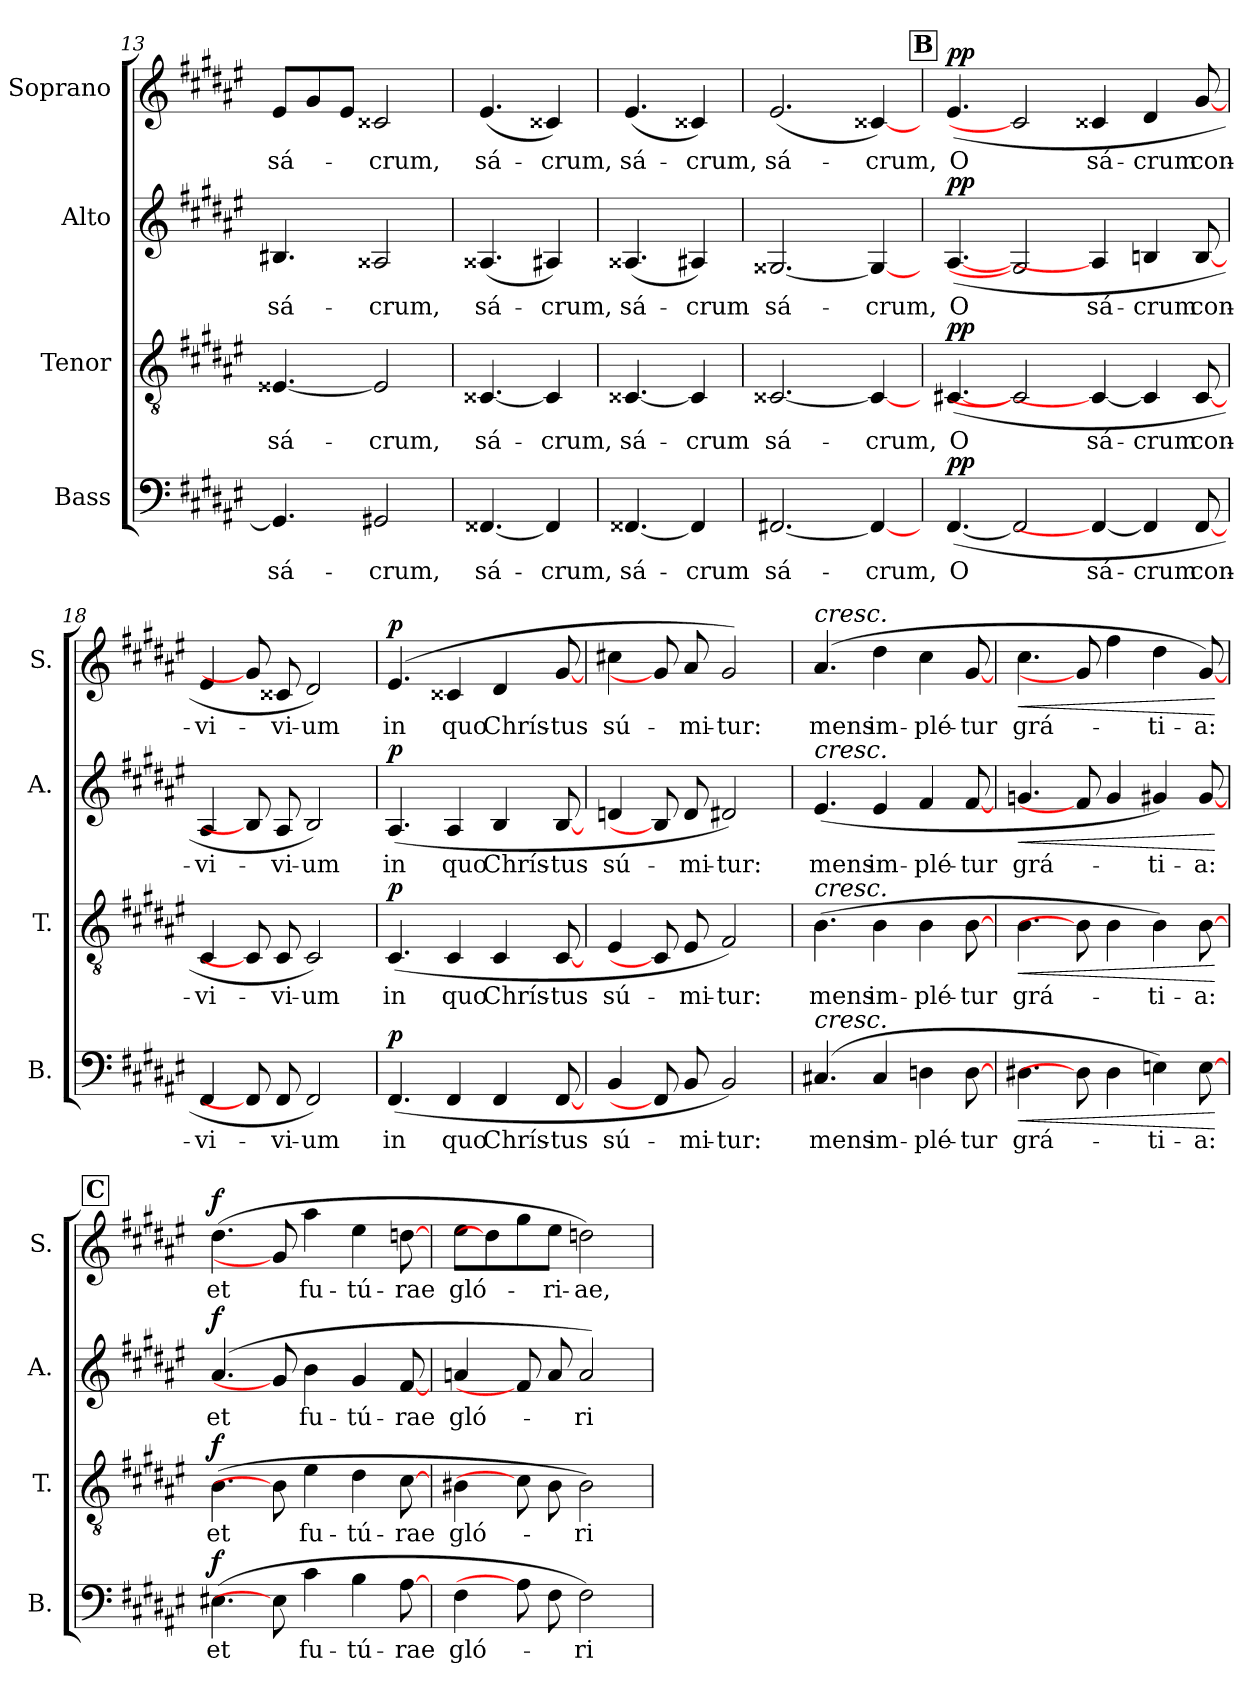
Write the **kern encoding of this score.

**kern	**text	**dynam	**kern	**text	**dynam	**kern	**text	**dynam	**kern	**text	**dynam
*part4	*part4	*part4	*part3	*part3	*part3	*part2	*part2	*part2	*part1	*part1	*part1
*staff4	*staff4	*staff4	*staff3	*staff3	*staff3	*staff2	*staff2	*staff2	*staff1	*staff1	*staff1
*I"Bass	*	*	*I"Tenor	*	*	*I"Alto	*	*	*I"Soprano	*	*
*I'B.	*	*	*I'T.	*	*	*I'A.	*	*	*I'S.	*	*
*clefF4	*	*	*clefGv2	*	*	*clefG2	*	*	*clefG2	*	*
*k[f#c#g#d#a#e#]	*	*	*k[f#c#g#d#a#e#]	*	*	*k[f#c#g#d#a#e#]	*	*	*k[f#c#g#d#a#e#]	*	*
=13	=13	=13	=13	=13	=13	=13	=13	=13	=13	=13	=13
!	!LO:LY:b	!	!	!LO:LY:b	!	!	!LO:LY:b	!	!	!LO:LY:b	!
4.GG##/]	sá-	.	[4.E##X/	sá-	.	4.B#X/	sá-	.	8e#i/L	sá-	.
.	.	.	.	.	.	.	.	.	8g#/	.	.
.	.	.	.	.	.	.	.	.	8e#/J	.	.
!	!LO:LY:b	!	!	!LO:LY:b	!	!	!LO:LY:b	!	!	!LO:LY:b	!
2GG#X/	-crum,	.	2E##/]	-crum,	.	2A##X/	-crum,	.	2c##X/	-crum,	.
=14	=14	=14	=14	=14	=14	=14	=14	=14	=14	=14	=14
!	!LO:LY:b	!	!	!LO:LY:b	!	!	!LO:LY:b	!	!	!LO:LY:b	!
[4.FF##X/	sá-	.	[4.C##X/	sá-	.	(<4.A##X/	sá-	.	(<4.e#/	sá-	.
!	!LO:LY:b	!	!	!LO:LY:b	!	!	!LO:LY:b	!	!	!LO:LY:b	!
4FF##/]	-crum,	.	4C##/]	-crum,	.	4A#X/)	-crum,	.	4c##X/)	-crum,	.
=15	=15	=15	=15	=15	=15	=15	=15	=15	=15	=15	=15
!	!LO:LY:b	!	!	!LO:LY:b	!	!	!LO:LY:b	!	!	!LO:LY:b	!
[4.FF##X/	sá-	.	[4.C##X/	sá-	.	(<4.A##X/	sá-	.	(<4.e#/	sá-	.
!	!LO:LY:b	!	!	!LO:LY:b	!	!	!LO:LY:b	!	!	!LO:LY:b	!
4FF##/]	-crum	.	4C##/]	-crum	.	4A#X/)	-crum	.	4c##X/)	-crum,	.
=16	=16	=16	=16	=16	=16	=16	=16	=16	=16	=16	=16
!	!LO:LY:b	!	!	!LO:LY:b	!	!	!LO:LY:b	!	!	!LO:LY:b	!
[2.FF#X/	sá-	.	[2.C##X/	sá-	.	[2.G##X/	sá-	.	(<2.e#/	sá-	.
!	!LO:LY:b	!	!	!LO:LY:b	!	!	!LO:LY:b	!	!	!LO:LY:b	!
4FF#/_	-crum,	.	4C##/_	-crum,	.	4G##/_	-crum,	.	[4c##X/)	-crum,	.
!!LO:REH:place=s1:a:B:fs=14:t=B
=17	=17	=17	=17	=17	=17	=17	=17	=17	=17	=17	=17
!	!LO:LY:b	!LO:DY:a	!	!LO:LY:b	!LO:DY:a	!	!LO:LY:b	!LO:DY:a	!	!LO:LY:b	!LO:DY:a
(>[4.FF#/	O	pp	(>[4.C#X/	O	pp	(>[4.A#/	O	pp	(>4.e#/	O	pp
2FF#/]	.	.	2C##/]	.	.	2G##/]	.	.	2c##/]	.	.
!	!LO:LY:b	!	!	!LO:LY:b	!	!	!LO:LY:b	!	!	!LO:LY:b	!
4FF#/_	sá-	.	4C#/_	sá-	.	4A#/]	sá-	.	4c##X/	sá-	.
!	!LO:LY:b	!	!	!LO:LY:b	!	!	!LO:LY:b	!	!	!LO:LY:b	!
4FF#/]	-crum	.	4C#/]	-crum	.	4Bn/	-crum	.	4d#/	-crum	.
!	!LO:LY:b	!	!	!LO:LY:b	!	!	!LO:LY:b	!	!	!LO:LY:b	!
[8FF#/	con-	.	[8C#/	con-	.	[8B/	con-	.	[8g#/	con-	.
!!LO:LB:g=z
=18	=18	=18	=18	=18	=18	=18	=18	=18	=18	=18	=18
!	!LO:LY:b	!	!	!LO:LY:b	!	!	!LO:LY:b	!	!	!LO:LY:b	!
4FF#/	-vi-	.	4C#/	-vi-	.	4A#/	-vi-	.	4e#/	-vi-	.
8FF#/]	.	.	8C#/]	.	.	8B/]	.	.	8g#/]	.	.
!	!LO:LY:b	!	!	!LO:LY:b	!	!	!LO:LY:b	!	!	!LO:LY:b	!
8FF#/	-vi-	.	8C#/	-vi-	.	8A#/	-vi-	.	8c##X/	-vi-	.
!	!LO:LY:b	!	!	!LO:LY:b	!	!	!LO:LY:b	!	!	!LO:LY:b	!
2FF#/)	-um	.	2C#/)	-um	.	2B/)	-um	.	2d#/)	-um	.
=19	=19	=19	=19	=19	=19	=19	=19	=19	=19	=19	=19
!	!LO:LY:b	!LO:DY:a	!	!LO:LY:b	!LO:DY:a	!	!LO:LY:b	!LO:DY:a	!	!LO:LY:b	!LO:DY:a
(>4.FF#/	in	p	(>4.C#/	in	p	(>4.A#/	in	p	(>4.e#/	in	p
!	!LO:LY:b	!	!	!LO:LY:b	!	!	!LO:LY:b	!	!	!LO:LY:b	!
4FF#/	quo	.	4C#/	quo	.	4A#/	quo	.	4c##X/	quo	.
!	!LO:LY:b	!	!	!LO:LY:b	!	!	!LO:LY:b	!	!	!LO:LY:b	!
4FF#/	Chrís-	.	4C#/	Chrís-	.	4B/	Chrís-	.	4d#/	Chrís-	.
!	!LO:LY:b	!	!	!LO:LY:b	!	!	!LO:LY:b	!	!	!LO:LY:b	!
[8FF#/	-tus	.	[8C#/	-tus	.	[8B/	-tus	.	[8g#/	-tus	.
=20	=20	=20	=20	=20	=20	=20	=20	=20	=20	=20	=20
!	!LO:LY:b	!	!	!LO:LY:b	!	!	!LO:LY:b	!	!	!LO:LY:b	!
4BB/	sú-	.	4E#/	sú-	.	4dn/	sú-	.	4cc#X\	sú-	.
8FF#/]	.	.	8C#/]	.	.	8B/]	.	.	8g#/]	.	.
!	!LO:LY:b	!	!	!LO:LY:b	!	!	!LO:LY:b	!	!	!LO:LY:b	!
8BB/	-mi-	.	8E#/	-mi-	.	8d/	-mi-	.	8a#/	-mi-	.
!	!LO:LY:b	!	!	!LO:LY:b	!	!	!LO:LY:b	!	!	!LO:LY:b	!
2BB/)	-tur:	.	2F#/)	-tur:	.	2d#X/)	-tur:	.	2g#/)	-tur:	.
=21	=21	=21	=21	=21	=21	=21	=21	=21	=21	=21	=21
!	!	!	!	!	!	!	!	!	!LO:TX:a:i:t=cresc.	!	!
!	!	!	!	!	!	!LO:TX:a:i:t=cresc.	!	!	!	!	!
!	!	!	!LO:TX:a:i:t=cresc.	!	!	!	!	!	!	!	!
!LO:TX:a:i:t=cresc.	!	!	!	!	!	!	!	!	!	!	!
!	!LO:LY:b	!	!	!LO:LY:b	!	!	!LO:LY:b	!	!	!LO:LY:b	!
(>4.C#X/	mens	.	(>4.B\	mens	.	(>4.e#/	mens	.	(>4.a#/	mens	.
!	!LO:LY:b	!	!	!LO:LY:b	!	!	!LO:LY:b	!	!	!LO:LY:b	!
4C#/	im-	.	4B\	im-	.	4e#/	im-	.	4dd#\	im-	.
!	!LO:LY:b	!	!	!LO:LY:b	!	!	!LO:LY:b	!	!	!LO:LY:b	!
4Dn\	-plé-	.	4B\	-plé-	.	4f#/	-plé-	.	4cc#\	-plé-	.
!	!LO:LY:b	!	!	!LO:LY:b	!	!	!LO:LY:b	!	!	!LO:LY:b	!
[8D\	-tur	.	[8B\	-tur	.	[8f#/	-tur	.	[8g#/	-tur	.
=22	=22	=22	=22	=22	=22	=22	=22	=22	=22	=22	=22
!	!LO:LY:b	!LO:HP:b	!	!LO:LY:b	!LO:HP:b	!	!LO:LY:b	!LO:HP:b	!	!LO:LY:b	!LO:HP:b
4.D#X\	grá-	<	4.B\	grá-	<	4.gn/	grá-	<	4.cc#\	grá-	<
8D\]	.	.	8B\]	.	.	8f#/]	.	.	8g#/]	.	.
4D#\	.	.	4B\	.	.	4g/	.	.	4ff#\	.	.
!	!LO:LY:b	!	!	!LO:LY:b	!	!	!LO:LY:b	!	!	!LO:LY:b	!
4En\)	-ti-	.	4B\)	-ti-	.	4g#X/)	-ti-	.	4dd#\	-ti-	.
!	!LO:LY:b	!	!	!LO:LY:b	!	!	!LO:LY:b	!	!	!LO:LY:b	!
[8E\	-a:	.	[8B\	-a:	.	[8g#/	-a:	.	[8g#/)	-a:	.
.	.	[	.	.	[	.	.	[	.	.	[
!!LO:PB:g=z
!!LO:REH:place=s1:a:B:fs=14:t=C
=23	=23	=23	=23	=23	=23	=23	=23	=23	=23	=23	=23
!	!LO:LY:b	!LO:DY:a	!	!LO:LY:b	!LO:DY:a	!	!LO:LY:b	!LO:DY:a	!	!LO:LY:b	!LO:DY:a
(>4.E#X\	et	f	(>4.B\	et	f	(>4.a#/	et	f	(>4.dd#\	et	f
8E\]	.	.	8B\]	.	.	8g#/]	.	.	8g#/]	.	.
!	!LO:LY:b	!	!	!LO:LY:b	!	!	!LO:LY:b	!	!	!LO:LY:b	!
4c#\	fu-	.	4e#\	fu-	.	4b\	fu-	.	4aa#\	fu-	.
!	!LO:LY:b	!	!	!LO:LY:b	!	!	!LO:LY:b	!	!	!LO:LY:b	!
4B\	-tú-	.	4d#\	-tú-	.	4g#/	-tú-	.	4ee#\	-tú-	.
!	!LO:LY:b	!	!	!LO:LY:b	!	!	!LO:LY:b	!	!	!LO:LY:b	!
[8A#\	-rae	.	[8c#\	-rae	.	[8f#/	-rae	.	[8ddn\	-rae	.
=24	=24	=24	=24	=24	=24	=24	=24	=24	=24	=24	=24
!	!LO:LY:b	!	!	!LO:LY:b	!	!	!LO:LY:b	!	!	!LO:LY:b	!
4F#\	gló-	.	4B#X\	gló-	.	4an/	gló-	.	8ee#\L	gló-	.
.	.	.	.	.	.	.	.	.	8dd\]	.	.
8A#\]	.	.	8c#\]	.	.	8f#/]	.	.	8gg#\	.	.
!	!	!	!	!	!	!	!	!	!	!LO:LY:b	!
8F#\	.	.	8B#\	.	.	8a/	.	.	8ee#\J	-ri-	.
!	!LO:LY:b	!	!	!LO:LY:b	!	!	!LO:LY:b	!	!	!LO:LY:b	!
2F#\)	-ri-	.	2B#\)	-ri-	.	2a/)	-ri-	.	2ddn\)	-ae,	.
=	=	=	=	=	=	=	=	=	=	=	=
*-	*-	*-	*-	*-	*-	*-	*-	*-	*-	*-	*-
